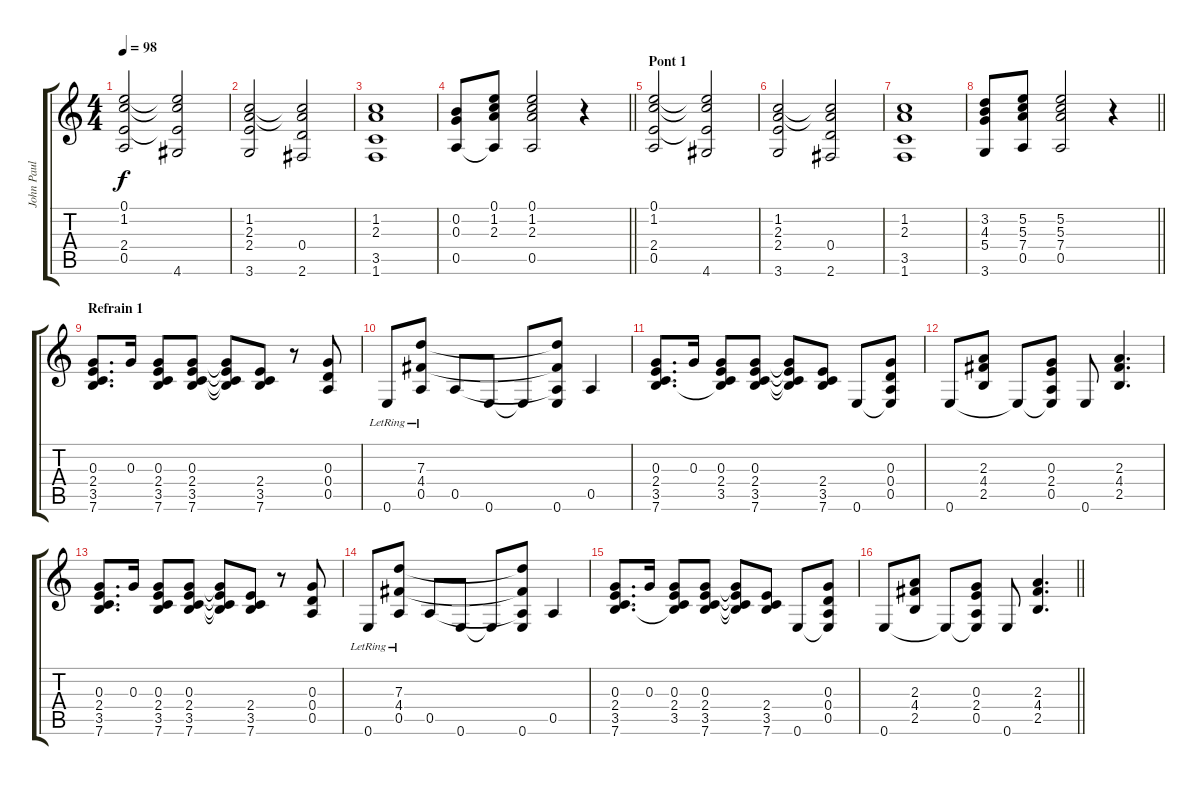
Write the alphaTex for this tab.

\track ("John Paul Jones (synthé)" "John Paul ") {instrument recorder}
\staff {score tabs}
\tuning (E5 B4 G4 D4 A3 E3) {hide}
\ts (4 4)
\tempo 98
\clef g2
\ks c
(0.1 1.2 2.4 0.5).2{dy f} (0.1{t} 1.2{t} 2.4{t} 4.6).2 |
(1.2 2.3 2.4 3.6).2 (1.2{t} 2.3{t} 0.4 2.6).2 |
(1.2 2.3 3.5 1.6).1 |
\barLineRight lightlight
(0.2 0.3 0.5).8 (0.1 1.2 2.3 0.5{t}).8 (0.1 1.2 2.3 0.5).2 r.4 |
\section ("" "Pont 1")
(0.1 1.2 2.4 0.5).2 (0.1{t} 1.2{t} 2.4{t} 4.6).2 |
(1.2 2.3 2.4 3.6).2 (1.2{t} 2.3{t} 0.4 2.6).2 |
(1.2 2.3 3.5 1.6).1 |
\barLineRight lightlight
(3.2 4.3 5.4 3.6).8 (5.2 5.3 7.4 0.5).8 (5.2 5.3 7.4 0.5).2 r.4 |
\section ("" "Refrain 1")
(0.3 2.4 3.5 7.6).8{d instrument acousticgrandpiano} 0.3.16 (0.3 2.4 3.5 7.6).8 (0.3 2.4 3.5 7.6).8 (0.3{t} 2.4{t} 3.5{t} 7.6{t}).8 (2.4 3.5 7.6).8 r.8 (0.3 0.4 0.5).8 |
0.6{lr}.8 (7.3 4.4{lr} 0.5).8 0.5.8 0.6.8 0.6{t}.8 (7.3{t} 4.4{t} 0.5{t} 0.6).8 0.5.4 |
(0.3 2.4 3.5 7.6).8{d} 0.3.16 (0.3 2.4 3.5 7.6{t}).8 (0.3 2.4 3.5 7.6).8 (0.3{t} 2.4{t} 3.5{t} 7.6{t}).8 (2.4 3.5 7.6).8 0.6.8 (0.3 0.4 0.5 0.6{t}).8 |
0.6.8 (2.3 4.4 2.5).8 0.6{t}.8 (0.3 2.4 0.5 0.6{t}).8 0.6.8 (2.3 4.4 2.5).4{d} |
(0.3 2.4 3.5 7.6).8{d} 0.3.16 (0.3 2.4 3.5 7.6).8 (0.3 2.4 3.5 7.6).8 (0.3{t} 2.4{t} 3.5{t} 7.6{t}).8 (2.4 3.5 7.6).8 r.8 (0.3 0.4 0.5).8 |
0.6{lr}.8 (7.3 4.4{lr} 0.5).8 0.5.8 0.6.8 0.6{t}.8 (7.3{t} 4.4{t} 0.5{t} 0.6).8 0.5.4 |
(0.3 2.4 3.5 7.6).8{d} 0.3.16 (0.3 2.4 3.5 7.6{t}).8 (0.3 2.4 3.5 7.6).8 (0.3{t} 2.4{t} 3.5{t} 7.6{t}).8 (2.4 3.5 7.6).8 0.6.8 (0.3 0.4 0.5 0.6{t}).8 |
\barLineRight lightlight
0.6.8 (2.3 4.4 2.5).8 0.6{t}.8 (0.3 2.4 0.5 0.6{t}).8 0.6.8 (2.3 4.4 2.5).4{d}
